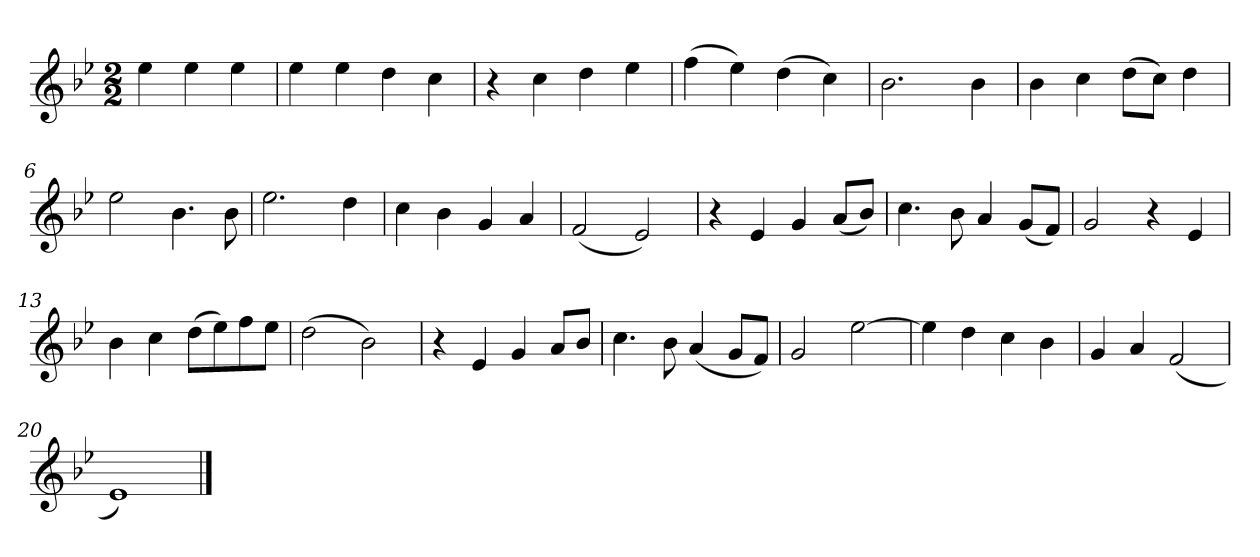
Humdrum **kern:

**kern
*part1
*staff1
*k[b-e-]
*M2/2
*MM120
=
4ee-
4ee-
4ee-
=1
4ee-
4ee-
4dd
4cc
=2
4r
4cc
4dd
4ee-
=3
(4ff
4ee-)
(4dd
4cc)
=4
2.b-
4b-
=5
4b-
4cc
(8ddL
8ccJ)
4dd
=6
2ee-
4.b-
8b-
=7
2.ee-
4dd
=8
4cc
4b-
4g
4a
=9
(2f
2e-)
=10
4r
4e-
4g
(8aL
8b-J)
=11
4.cc
8b-
4a
(8gL
8fJ)
=12
2g
4r
4e-
=13
4b-
4cc
(8ddL
8ee-)
8ff
8ee-J
=14
(2dd
2b-)
=15
4r
4e-
4g
8aL
8b-J
=16
4.cc
8b-
(4a
8gL
8fJ)
=17
2g
[2ee-
=18
4ee-]
4dd
4cc
4b-
=19
4g
4a
(2f
=20
1e-)
==
*-
